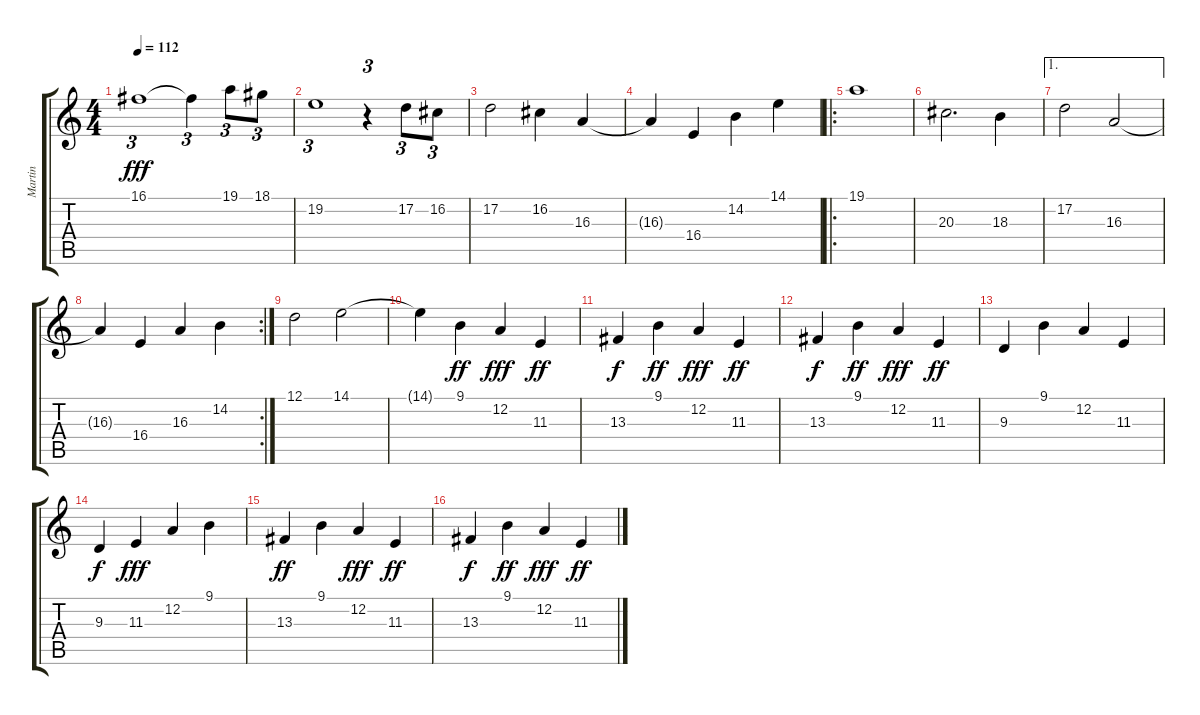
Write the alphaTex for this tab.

\track ("Martin" "Martin") {instrument stringensemble1}
\staff {score tabs}
\tuning (D4 A3 F3 C3 G2 C2) {hide}
\ts (4 4)
\tempo 112
\clef g2
\ks c
16.1.1{tu (3 2) dy fff} 16.1{t}.4{tu (3 2)} 19.1.8{tu (3 2)} 18.1.8{tu (3 2)} |
19.2.1{tu (3 2)} r.4{tu (3 2)} 17.2.8{tu (3 2)} 16.2.8{tu (3 2)} |
17.2.2 16.2.4 16.3.4 |
16.3{t}.4 16.4.4 14.2.4 14.1.4 |
\ro
19.1.1 |
20.3.2{d} 18.3.4 |
\ae 1
17.2.2 16.3.2 |
\rc 2
16.3{t}.4 16.4.4 16.3.4 14.2.4 |
12.1.2 14.1.2 |
14.1{t}.4 9.1.4{dy ff volume 9 instrument fx1rain} 12.2.4{dy fff} 11.3.4{dy ff} |
13.3.4{dy f} 9.1.4{dy ff} 12.2.4{dy fff} 11.3.4{dy ff} |
13.3.4{dy f} 9.1.4{dy ff} 12.2.4{dy fff} 11.3.4{dy ff} |
9.3.4 9.1.4 12.2.4 11.3.4 |
9.3.4{dy f} 11.3.4{dy fff} 12.2.4 9.1.4 |
13.3.4{dy ff} 9.1.4{volume 9 instrument fx1rain} 12.2.4{dy fff} 11.3.4{dy ff} |
13.3.4{dy f} 9.1.4{dy ff} 12.2.4{dy fff} 11.3.4{dy ff}
